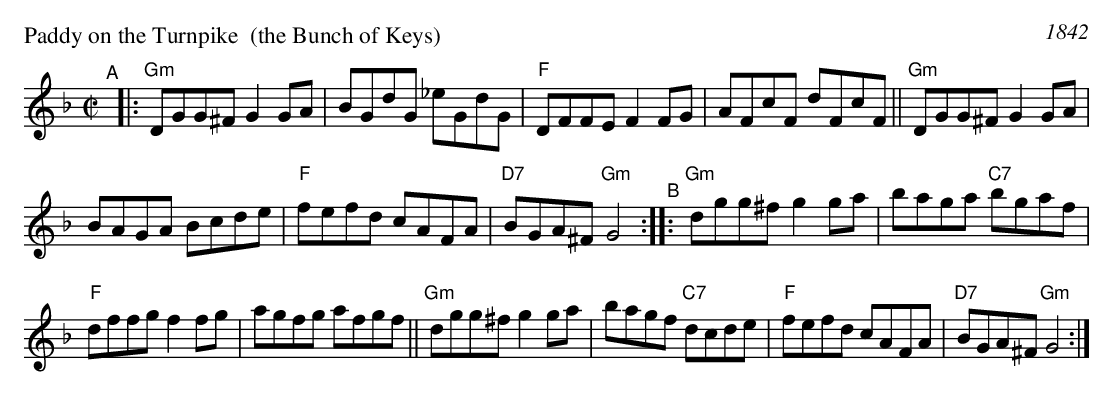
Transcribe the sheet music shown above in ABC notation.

X:1
P: Paddy on the Turnpike  (the Bunch of Keys)
O: 1842
L: 1/8
M: C|
K: Gdor
"^A"[|] |:"Gm"DGG^F G2GA | BGdG _eGdG | "F"DFFE F2FG | AFcF dFcF || "Gm"DGG^F G2GA |
BAGA Bcde | "F"fefd cAFA |"D7"BGA^F "Gm"G4 "^B"::"Gm"dgg^f g2ga | baga "C7"bgaf |
"F"dffg f2fg | agfg afgf || "Gm"dgg^f g2ga | bagf "C7"dcde | "F"fefd cAFA |"D7"BGA^F "Gm"G4 :|
